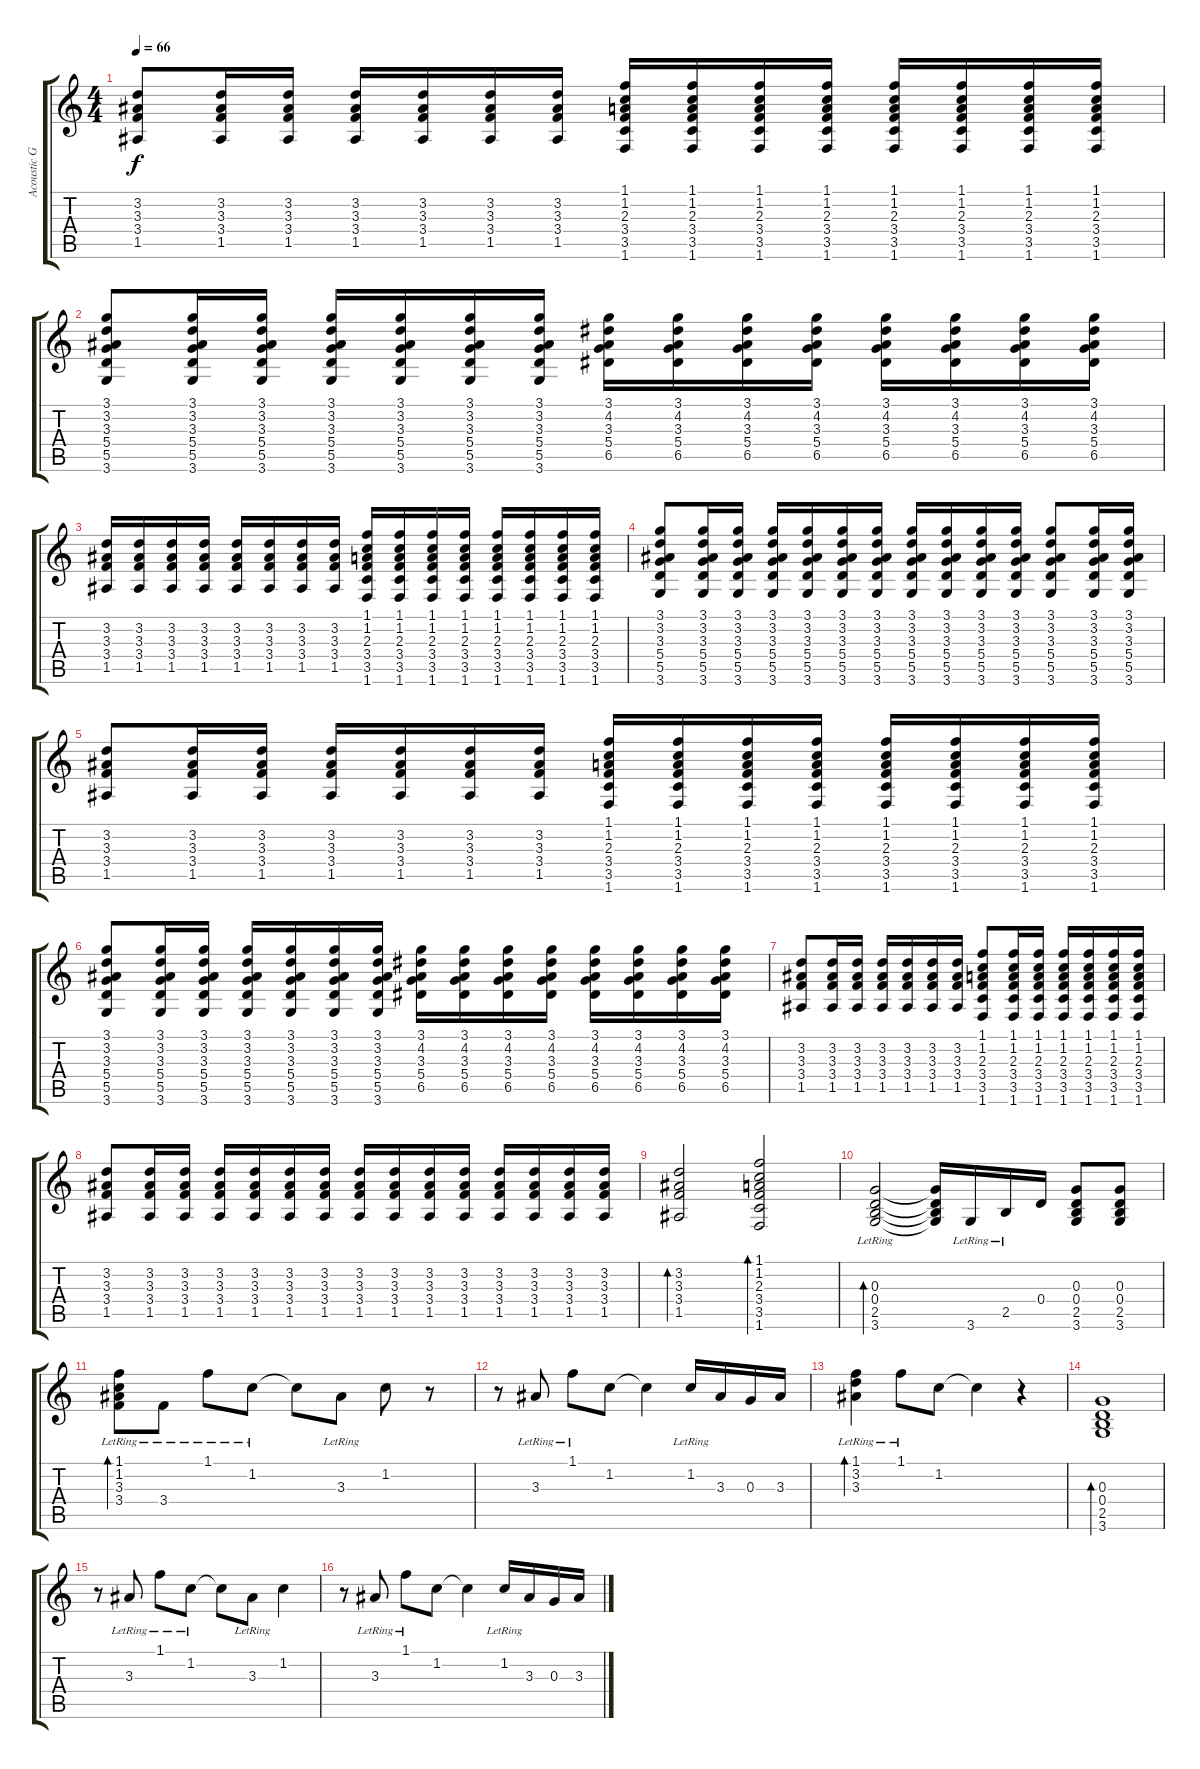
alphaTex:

\track ("Acoustic Guitar" "Acoustic G") {instrument acousticguitarsteel}
\staff {score tabs}
\tuning (E4 B3 G3 D3 A2 E2) {hide}
\ts (4 4)
\tempo 66
\clef g2
\ks c
(3.2 3.3 3.4 1.5).8{dy f} (3.2 3.3 3.4 1.5).16 (3.2 3.3 3.4 1.5).16 (3.2 3.3 3.4 1.5).16 (3.2 3.3 3.4 1.5).16 (3.2 3.3 3.4 1.5).16 (3.2 3.3 3.4 1.5).16 (1.1 1.2 2.3 3.4 3.5 1.6).16 (1.1 1.2 2.3 3.4 3.5 1.6).16 (1.1 1.2 2.3 3.4 3.5 1.6).16 (1.1 1.2 2.3 3.4 3.5 1.6).16 (1.1 1.2 2.3 3.4 3.5 1.6).16 (1.1 1.2 2.3 3.4 3.5 1.6).16 (1.1 1.2 2.3 3.4 3.5 1.6).16 (1.1 1.2 2.3 3.4 3.5 1.6).16 |
(3.1 3.2 3.3 5.4 5.5 3.6).8 (3.1 3.2 3.3 5.4 5.5 3.6).16 (3.1 3.2 3.3 5.4 5.5 3.6).16 (3.1 3.2 3.3 5.4 5.5 3.6).16 (3.1 3.2 3.3 5.4 5.5 3.6).16 (3.1 3.2 3.3 5.4 5.5 3.6).16 (3.1 3.2 3.3 5.4 5.5 3.6).16 (3.1 4.2 3.3 5.4 6.5).16 (3.1 4.2 3.3 5.4 6.5).16 (3.1 4.2 3.3 5.4 6.5).16 (3.1 4.2 3.3 5.4 6.5).16 (3.1 4.2 3.3 5.4 6.5).16 (3.1 4.2 3.3 5.4 6.5).16 (3.1 4.2 3.3 5.4 6.5).16 (3.1 4.2 3.3 5.4 6.5).16 |
(3.2 3.3 3.4 1.5).16 (3.2 3.3 3.4 1.5).16 (3.2 3.3 3.4 1.5).16 (3.2 3.3 3.4 1.5).16 (3.2 3.3 3.4 1.5).16 (3.2 3.3 3.4 1.5).16 (3.2 3.3 3.4 1.5).16 (3.2 3.3 3.4 1.5).16 (1.1 1.2 2.3 3.4 3.5 1.6).16 (1.1 1.2 2.3 3.4 3.5 1.6).16 (1.1 1.2 2.3 3.4 3.5 1.6).16 (1.1 1.2 2.3 3.4 3.5 1.6).16 (1.1 1.2 2.3 3.4 3.5 1.6).16 (1.1 1.2 2.3 3.4 3.5 1.6).16 (1.1 1.2 2.3 3.4 3.5 1.6).16 (1.1 1.2 2.3 3.4 3.5 1.6).16 |
(3.1 3.2 3.3 5.4 5.5 3.6).8 (3.1 3.2 3.3 5.4 5.5 3.6).16 (3.1 3.2 3.3 5.4 5.5 3.6).16 (3.1 3.2 3.3 5.4 5.5 3.6).16 (3.1 3.2 3.3 5.4 5.5 3.6).16 (3.1 3.2 3.3 5.4 5.5 3.6).16 (3.1 3.2 3.3 5.4 5.5 3.6).16 (3.1 3.2 3.3 5.4 5.5 3.6).16 (3.1 3.2 3.3 5.4 5.5 3.6).16 (3.1 3.2 3.3 5.4 5.5 3.6).16 (3.1 3.2 3.3 5.4 5.5 3.6).16 (3.1 3.2 3.3 5.4 5.5 3.6).8 (3.1 3.2 3.3 5.4 5.5 3.6).16 (3.1 3.2 3.3 5.4 5.5 3.6).16 |
(3.2 3.3 3.4 1.5).8 (3.2 3.3 3.4 1.5).16 (3.2 3.3 3.4 1.5).16 (3.2 3.3 3.4 1.5).16 (3.2 3.3 3.4 1.5).16 (3.2 3.3 3.4 1.5).16 (3.2 3.3 3.4 1.5).16 (1.1 1.2 2.3 3.4 3.5 1.6).16 (1.1 1.2 2.3 3.4 3.5 1.6).16 (1.1 1.2 2.3 3.4 3.5 1.6).16 (1.1 1.2 2.3 3.4 3.5 1.6).16 (1.1 1.2 2.3 3.4 3.5 1.6).16 (1.1 1.2 2.3 3.4 3.5 1.6).16 (1.1 1.2 2.3 3.4 3.5 1.6).16 (1.1 1.2 2.3 3.4 3.5 1.6).16 |
(3.1 3.2 3.3 5.4 5.5 3.6).8 (3.1 3.2 3.3 5.4 5.5 3.6).16 (3.1 3.2 3.3 5.4 5.5 3.6).16 (3.1 3.2 3.3 5.4 5.5 3.6).16 (3.1 3.2 3.3 5.4 5.5 3.6).16 (3.1 3.2 3.3 5.4 5.5 3.6).16 (3.1 3.2 3.3 5.4 5.5 3.6).16 (3.1 4.2 3.3 5.4 6.5).16 (3.1 4.2 3.3 5.4 6.5).16 (3.1 4.2 3.3 5.4 6.5).16 (3.1 4.2 3.3 5.4 6.5).16 (3.1 4.2 3.3 5.4 6.5).16 (3.1 4.2 3.3 5.4 6.5).16 (3.1 4.2 3.3 5.4 6.5).16 (3.1 4.2 3.3 5.4 6.5).16 |
(3.2 3.3 3.4 1.5).8 (3.2 3.3 3.4 1.5).16 (3.2 3.3 3.4 1.5).16 (3.2 3.3 3.4 1.5).16 (3.2 3.3 3.4 1.5).16 (3.2 3.3 3.4 1.5).16 (3.2 3.3 3.4 1.5).16 (1.1 1.2 2.3 3.4 3.5 1.6).8 (1.1 1.2 2.3 3.4 3.5 1.6).16 (1.1 1.2 2.3 3.4 3.5 1.6).16 (1.1 1.2 2.3 3.4 3.5 1.6).16 (1.1 1.2 2.3 3.4 3.5 1.6).16 (1.1 1.2 2.3 3.4 3.5 1.6).16 (1.1 1.2 2.3 3.4 3.5 1.6).16 |
(3.2 3.3 3.4 1.5).8 (3.2 3.3 3.4 1.5).16 (3.2 3.3 3.4 1.5).16 (3.2 3.3 3.4 1.5).16 (3.2 3.3 3.4 1.5).16 (3.2 3.3 3.4 1.5).16 (3.2 3.3 3.4 1.5).16 (3.2 3.3 3.4 1.5).16 (3.2 3.3 3.4 1.5).16 (3.2 3.3 3.4 1.5).16 (3.2 3.3 3.4 1.5).16 (3.2 3.3 3.4 1.5).16 (3.2 3.3 3.4 1.5).16 (3.2 3.3 3.4 1.5).16 (3.2 3.3 3.4 1.5).16 |
(3.2 3.3 3.4 1.5).2{bd 60} (1.1 1.2 2.3 3.4 3.5 1.6).2{bd 60} |
(0.3{lr} 0.4{lr} 2.5{lr} 3.6).2{bd 60} (0.3{t} 0.4{t} 2.5{t} 3.6{t}).16 3.6{lr}.16 2.5{lr}.16 0.4.16 (0.3 0.4 2.5 3.6).8 (0.3 0.4 2.5 3.6).8 |
(1.1{lr} 1.2{lr} 3.3{lr} 3.4).8{bd 60} 3.4{lr}.8 1.1{lr}.8 1.2{lr}.8 1.2{t}.8 3.3{lr}.8 1.2.8 r.8 |
r.8 3.3{lr}.8 1.1{lr}.8 1.2.8 1.2{t}.4 1.2{lr}.16 3.3.16 0.3.16 3.3.16 |
(1.1 3.2{lr} 3.3{lr}).4{bd 60} 1.1{lr}.8 1.2.8 1.2{t}.4 r.4 |
(0.3 0.4 2.5 3.6).1{bd 60} |
r.8 3.3{lr}.8 1.1{lr}.8 1.2{lr}.8 1.2{t}.8 3.3{lr}.8 1.2.4 |
r.8 3.3{lr}.8 1.1{lr}.8 1.2.8 1.2{t}.4 1.2{lr}.16 3.3.16 0.3.16 3.3.16
